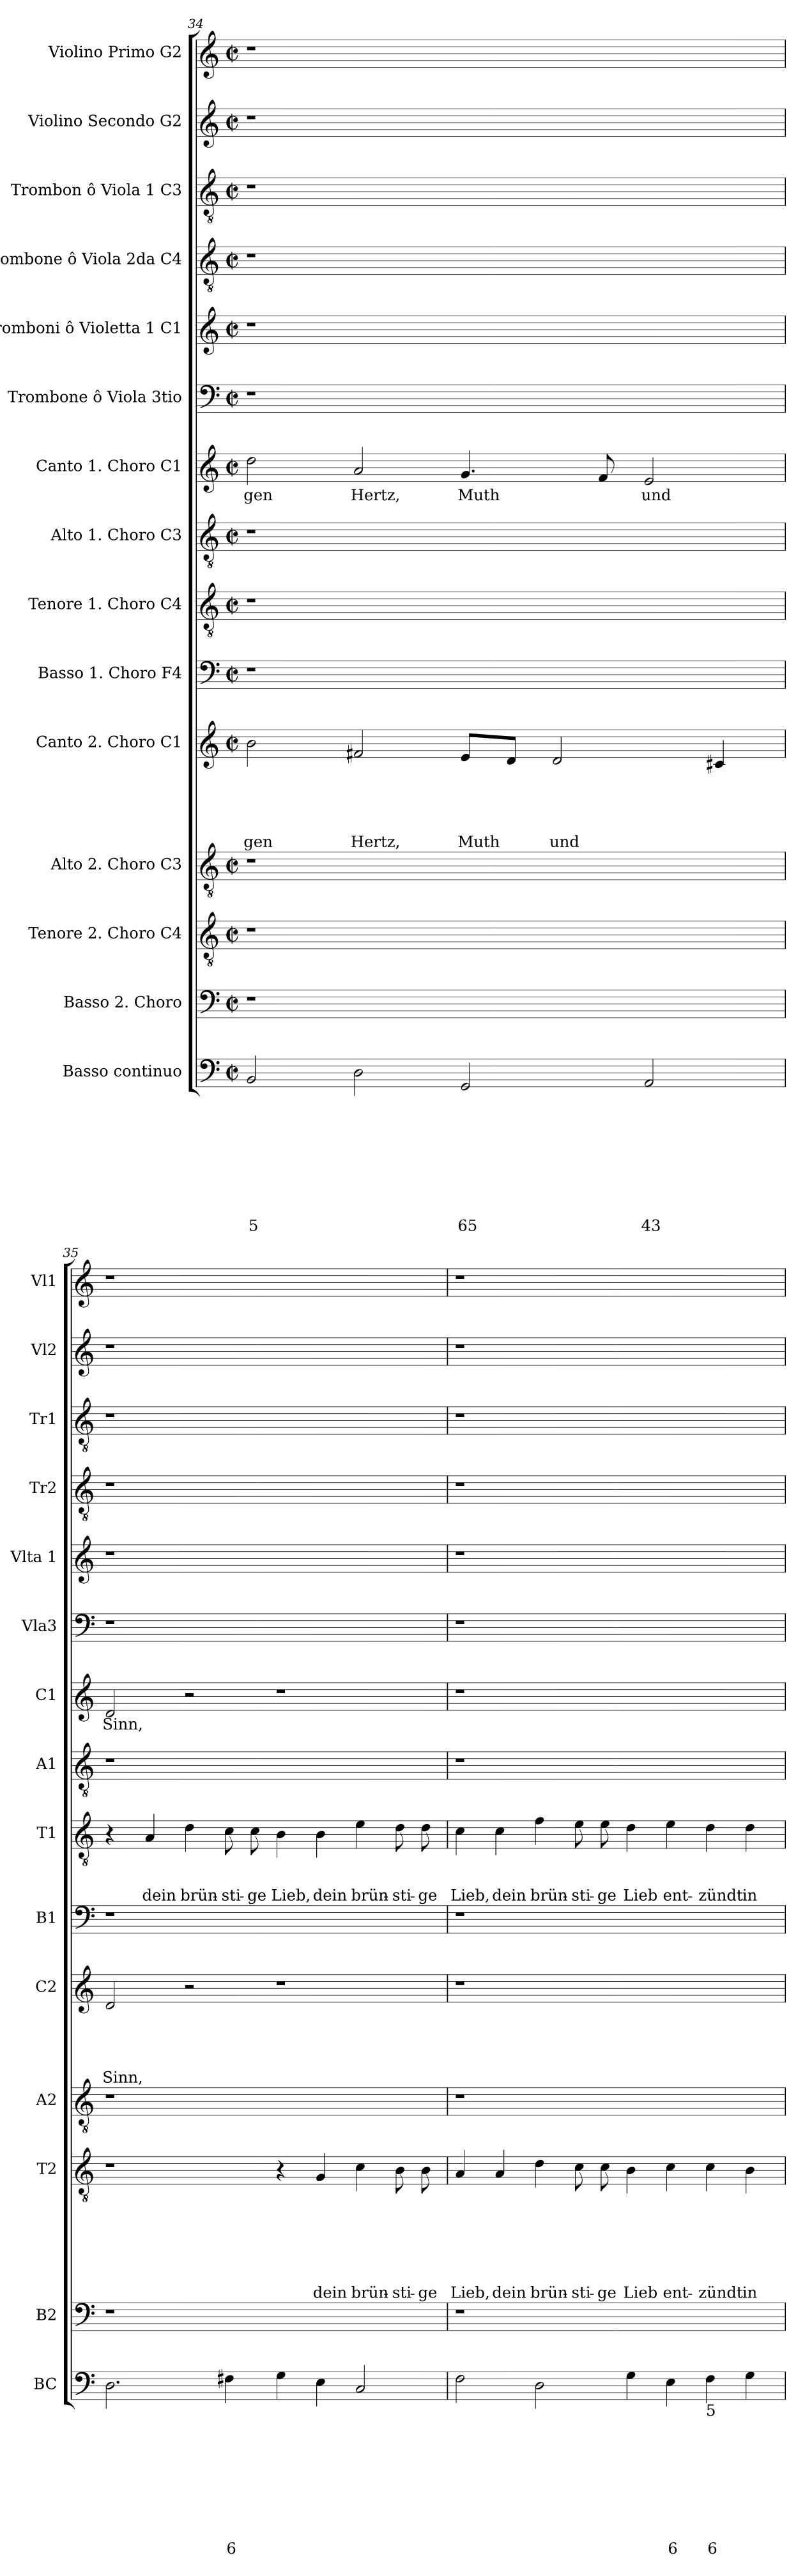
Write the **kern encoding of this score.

**kern	**text	**text	**text	**text	**text	**text	**text	**text	**text	**kern	**kern	**text	**text	**text	**text	**text	**text	**text	**kern	**kern	**text	**text	**text	**text	**text	**kern	**kern	**text	**text	**text	**kern	**kern	**text	**kern	**kern	**kern	**kern	**kern	**kern
*part15	*part15	*part15	*part15	*part15	*part15	*part15	*part15	*part15	*part15	*part14	*part13	*part13	*part13	*part13	*part13	*part13	*part13	*part13	*part12	*part11	*part11	*part11	*part11	*part11	*part11	*part10	*part9	*part9	*part9	*part9	*part8	*part7	*part7	*part6	*part5	*part4	*part3	*part2	*part1
*staff15	*staff15	*staff15	*staff15	*staff15	*staff15	*staff15	*staff15	*staff15	*staff15	*staff14	*staff13	*staff13	*staff13	*staff13	*staff13	*staff13	*staff13	*staff13	*staff12	*staff11	*staff11	*staff11	*staff11	*staff11	*staff11	*staff10	*staff9	*staff9	*staff9	*staff9	*staff8	*staff7	*staff7	*staff6	*staff5	*staff4	*staff3	*staff2	*staff1
*I"Basso continuo	*	*	*	*	*	*	*	*	*	*I"Basso 2. Choro	*I"Tenore 2. Choro C4	*	*	*	*	*	*	*	*I"Alto 2. Choro C3	*I"Canto 2. Choro  C1	*	*	*	*	*	*I"Basso 1. Choro F4	*I"Tenore 1. Choro C4	*	*	*	*I"Alto 1. Choro C3	*I"Canto 1. Choro  C1	*	*I"Trombone ô Viola 3tio	*I"Tromboni ô Violetta 1 C1	*I"Trombone ô Viola 2da C4	*I"Trombon ô Viola 1 C3	*I"Violino Secondo G2	*I"Violino Primo G2
*I'BC	*	*	*	*	*	*	*	*	*	*I'B2	*I'T2	*	*	*	*	*	*	*	*I'A2	*I'C2	*	*	*	*	*	*I'B1	*I'T1	*	*	*	*I'A1	*I'C1	*	*I'Vla3	*I'Vlta 1	*I'Tr2	*I'Tr1	*I'Vl2	*I'Vl1
!!LO:LB:g=z
*clefF4	*	*	*	*	*	*	*	*	*	*clefF4	*clefGv2	*	*	*	*	*	*	*	*clefGv2	*clefG2	*	*	*	*	*	*clefF4	*clefGv2	*	*	*	*clefGv2	*clefG2	*	*clefF4	*clefG2	*clefGv2	*clefGv2	*clefG2	*clefG2
*k[]	*	*	*	*	*	*	*	*	*	*k[]	*k[]	*	*	*	*	*	*	*	*k[]	*k[]	*	*	*	*	*	*k[]	*k[]	*	*	*	*k[]	*k[]	*	*k[]	*k[]	*k[]	*k[]	*k[]	*k[]
*C:	*	*	*	*	*	*	*	*	*	*C:	*C:	*	*	*	*	*	*	*	*C:	*C:	*	*	*	*	*	*C:	*C:	*	*	*	*C:	*C:	*	*C:	*C:	*C:	*C:	*C:	*C:
*M2/2	*	*	*	*	*	*	*	*	*	*M2/2	*M2/2	*	*	*	*	*	*	*	*M2/2	*M2/2	*	*	*	*	*	*M2/2	*M2/2	*	*	*	*M2/2	*M2/2	*	*M2/2	*M2/2	*M2/2	*M2/2	*M2/2	*M2/2
*met(c|)	*	*	*	*	*	*	*	*	*	*met(c|)	*met(c|)	*	*	*	*	*	*	*	*met(c|)	*met(c|)	*	*	*	*	*	*met(c|)	*met(c|)	*	*	*	*met(c|)	*met(c|)	*	*met(c|)	*met(c|)	*met(c|)	*met(c|)	*met(c|)	*met(c|)
=34	=34	=34	=34	=34	=34	=34	=34	=34	=34	=34	=34	=34	=34	=34	=34	=34	=34	=34	=34	=34	=34	=34	=34	=34	=34	=34	=34	=34	=34	=34	=34	=34	=34	=34	=34	=34	=34	=34	=34
!	!	!	!	!	!	!	!	!	!LO:LY:b	!	!	!	!	!	!	!	!	!	!	!	!	!	!	!	!LO:LY:b	!	!	!	!	!	!	!	!LO:LY:b	!	!	!	!	!	!
2BB/	.	.	.	.	.	.	.	.	5	1r	1r	.	.	.	.	.	.	.	1r	2b\	.	.	.	.	-gen	1r	1r	.	.	.	1r	2dd\	-gen	1r	1r	1r	1r	1r	1r
!	!	!	!	!	!	!	!	!	!	!	!	!	!	!	!	!	!	!	!	!	!	!	!	!	!LO:LY:b	!	!	!	!	!	!	!	!LO:LY:b	!	!	!	!	!	!
2D\	.	.	.	.	.	.	.	.	.	.	.	.	.	.	.	.	.	.	.	2f#X/	.	.	.	.	Hertz,	.	.	.	.	.	.	2a/	Hertz,	.	.	.	.	.	.
!	!	!	!	!	!	!	!	!	!LO:LY:b	!	!	!	!	!	!	!	!	!	!	!	!	!	!	!	!LO:LY:b	!	!	!	!	!	!	!	!LO:LY:b	!	!	!	!	!	!
2GG/	.	.	.	.	.	.	.	.	65	1ryy	1ryy	.	.	.	.	.	.	.	1ryy	8e/L	.	.	.	.	Muth	1ryy	1ryy	.	.	.	1ryy	4.g/	Muth	1ryy	1ryy	1ryy	1ryy	1ryy	1ryy
.	.	.	.	.	.	.	.	.	.	.	.	.	.	.	.	.	.	.	.	8d/J	.	.	.	.	.	.	.	.	.	.	.	.	.	.	.	.	.	.	.
!	!	!	!	!	!	!	!	!	!	!	!	!	!	!	!	!	!	!	!	!	!	!	!	!	!LO:LY:b	!	!	!	!	!	!	!	!	!	!	!	!	!	!
.	.	.	.	.	.	.	.	.	.	.	.	.	.	.	.	.	.	.	.	2d/	.	.	.	.	und	.	.	.	.	.	.	.	.	.	.	.	.	.	.
.	.	.	.	.	.	.	.	.	.	.	.	.	.	.	.	.	.	.	.	.	.	.	.	.	.	.	.	.	.	.	.	8f/	.	.	.	.	.	.	.
!	!	!	!	!	!	!	!	!	!LO:LY:b	!	!	!	!	!	!	!	!	!	!	!	!	!	!	!	!	!	!	!	!	!	!	!	!LO:LY:b	!	!	!	!	!	!
2AA/	.	.	.	.	.	.	.	.	43	.	.	.	.	.	.	.	.	.	.	.	.	.	.	.	.	.	.	.	.	.	.	2e/	und	.	.	.	.	.	.
.	.	.	.	.	.	.	.	.	.	.	.	.	.	.	.	.	.	.	.	4c#X/	.	.	.	.	.	.	.	.	.	.	.	.	.	.	.	.	.	.	.
=35	=35	=35	=35	=35	=35	=35	=35	=35	=35	=35	=35	=35	=35	=35	=35	=35	=35	=35	=35	=35	=35	=35	=35	=35	=35	=35	=35	=35	=35	=35	=35	=35	=35	=35	=35	=35	=35	=35	=35
!	!	!	!	!	!	!	!	!	!	!	!	!	!	!	!	!	!	!	!	!	!	!	!	!	!LO:LY:b	!	!	!	!	!	!	!	!LO:LY:b	!	!	!	!	!	!
2.D\	.	.	.	.	.	.	.	.	.	1r	1r	.	.	.	.	.	.	.	1r	2d/	.	.	.	.	Sinn,	1r	4r	.	.	.	1r	2d/	Sinn,	1r	1r	1r	1r	1r	1r
!	!	!	!	!	!	!	!	!	!	!	!	!	!	!	!	!	!	!	!	!	!	!	!	!	!	!	!	!	!	!LO:LY:b	!	!	!	!	!	!	!	!	!
.	.	.	.	.	.	.	.	.	.	.	.	.	.	.	.	.	.	.	.	.	.	.	.	.	.	.	4A/	.	.	dein	.	.	.	.	.	.	.	.	.
!	!	!	!	!	!	!	!	!	!	!	!	!	!	!	!	!	!	!	!	!	!	!	!	!	!	!	!	!	!	!LO:LY:b	!	!	!	!	!	!	!	!	!
.	.	.	.	.	.	.	.	.	.	.	.	.	.	.	.	.	.	.	.	2r	.	.	.	.	.	.	4d\	.	.	brün-	.	2r	.	.	.	.	.	.	.
!	!	!	!	!	!	!	!	!	!LO:LY:b	!	!	!	!	!	!	!	!	!	!	!	!	!	!	!	!	!	!	!	!	!LO:LY:b	!	!	!	!	!	!	!	!	!
4F#X\	.	.	.	.	.	.	.	.	6	.	.	.	.	.	.	.	.	.	.	.	.	.	.	.	.	.	8c\	.	.	-sti-	.	.	.	.	.	.	.	.	.
!	!	!	!	!	!	!	!	!	!	!	!	!	!	!	!	!	!	!	!	!	!	!	!	!	!	!	!	!	!	!LO:LY:b	!	!	!	!	!	!	!	!	!
.	.	.	.	.	.	.	.	.	.	.	.	.	.	.	.	.	.	.	.	.	.	.	.	.	.	.	8c\	.	.	-ge	.	.	.	.	.	.	.	.	.
!	!	!	!	!	!	!	!	!	!	!	!	!	!	!	!	!	!	!	!	!	!	!	!	!	!	!	!	!	!	!LO:LY:b	!	!	!	!	!	!	!	!	!
4G\	.	.	.	.	.	.	.	.	.	1ryy	4r	.	.	.	.	.	.	.	1ryy	1r	.	.	.	.	.	1ryy	4B\	.	.	Lieb,	1ryy	1r	.	1ryy	1ryy	1ryy	1ryy	1ryy	1ryy
!	!	!	!	!	!	!	!	!	!	!	!	!	!	!	!	!	!	!LO:LY:b	!	!	!	!	!	!	!	!	!	!	!	!LO:LY:b	!	!	!	!	!	!	!	!	!
4E\	.	.	.	.	.	.	.	.	.	.	4G/	.	.	.	.	.	.	dein	.	.	.	.	.	.	.	.	4B\	.	.	dein	.	.	.	.	.	.	.	.	.
!	!	!	!	!	!	!	!	!	!	!	!	!	!	!	!	!	!	!LO:LY:b	!	!	!	!	!	!	!	!	!	!	!	!LO:LY:b	!	!	!	!	!	!	!	!	!
2C/	.	.	.	.	.	.	.	.	.	.	4c\	.	.	.	.	.	.	brün-	.	.	.	.	.	.	.	.	4e\	.	.	brün-	.	.	.	.	.	.	.	.	.
!	!	!	!	!	!	!	!	!	!	!	!	!	!	!	!	!	!	!LO:LY:b	!	!	!	!	!	!	!	!	!	!	!	!LO:LY:b	!	!	!	!	!	!	!	!	!
.	.	.	.	.	.	.	.	.	.	.	8B\	.	.	.	.	.	.	-sti-	.	.	.	.	.	.	.	.	8d\	.	.	-sti-	.	.	.	.	.	.	.	.	.
!	!	!	!	!	!	!	!	!	!	!	!	!	!	!	!	!	!	!LO:LY:b	!	!	!	!	!	!	!	!	!	!	!	!LO:LY:b	!	!	!	!	!	!	!	!	!
.	.	.	.	.	.	.	.	.	.	.	8B\	.	.	.	.	.	.	-ge	.	.	.	.	.	.	.	.	8d\	.	.	-ge	.	.	.	.	.	.	.	.	.
=36	=36	=36	=36	=36	=36	=36	=36	=36	=36	=36	=36	=36	=36	=36	=36	=36	=36	=36	=36	=36	=36	=36	=36	=36	=36	=36	=36	=36	=36	=36	=36	=36	=36	=36	=36	=36	=36	=36	=36
!	!	!	!	!	!	!	!	!	!	!	!	!	!	!	!	!	!	!LO:LY:b	!	!	!	!	!	!	!	!	!	!	!	!LO:LY:b	!	!	!	!	!	!	!	!	!
2F\	.	.	.	.	.	.	.	.	.	1r	4A/	.	.	.	.	.	.	Lieb,	1r	1r	.	.	.	.	.	1r	4c\	.	.	Lieb,	1r	1r	.	1r	1r	1r	1r	1r	1r
!	!	!	!	!	!	!	!	!	!	!	!	!	!	!	!	!	!	!LO:LY:b	!	!	!	!	!	!	!	!	!	!	!	!LO:LY:b	!	!	!	!	!	!	!	!	!
.	.	.	.	.	.	.	.	.	.	.	4A/	.	.	.	.	.	.	dein	.	.	.	.	.	.	.	.	4c\	.	.	dein	.	.	.	.	.	.	.	.	.
!	!	!	!	!	!	!	!	!	!	!	!	!	!	!	!	!	!	!LO:LY:b	!	!	!	!	!	!	!	!	!	!	!	!LO:LY:b	!	!	!	!	!	!	!	!	!
2D\	.	.	.	.	.	.	.	.	.	.	4d\	.	.	.	.	.	.	brün-	.	.	.	.	.	.	.	.	4f\	.	.	brün-	.	.	.	.	.	.	.	.	.
!	!	!	!	!	!	!	!	!	!	!	!	!	!	!	!	!	!	!LO:LY:b	!	!	!	!	!	!	!	!	!	!	!	!LO:LY:b	!	!	!	!	!	!	!	!	!
.	.	.	.	.	.	.	.	.	.	.	8c\	.	.	.	.	.	.	-sti-	.	.	.	.	.	.	.	.	8e\	.	.	-sti-	.	.	.	.	.	.	.	.	.
!	!	!	!	!	!	!	!	!	!	!	!	!	!	!	!	!	!	!LO:LY:b	!	!	!	!	!	!	!	!	!	!	!	!LO:LY:b	!	!	!	!	!	!	!	!	!
.	.	.	.	.	.	.	.	.	.	.	8c\	.	.	.	.	.	.	-ge	.	.	.	.	.	.	.	.	8e\	.	.	-ge	.	.	.	.	.	.	.	.	.
!	!	!	!	!	!	!	!	!	!	!	!	!	!	!	!	!	!	!LO:LY:b	!	!	!	!	!	!	!	!	!	!	!	!LO:LY:b	!	!	!	!	!	!	!	!	!
4G\	.	.	.	.	.	.	.	.	.	1ryy	4B\	.	.	.	.	.	.	Lieb	1ryy	1ryy	.	.	.	.	.	1ryy	4d\	.	.	Lieb	1ryy	1ryy	.	1ryy	1ryy	1ryy	1ryy	1ryy	1ryy
!	!	!	!	!	!	!	!	!	!LO:LY:b	!	!	!	!	!	!	!	!	!LO:LY:b	!	!	!	!	!	!	!	!	!	!	!	!LO:LY:b	!	!	!	!	!	!	!	!	!
4E\	.	.	.	.	.	.	.	.	6	.	4c\	.	.	.	.	.	.	ent-	.	.	.	.	.	.	.	.	4e\	.	.	ent-	.	.	.	.	.	.	.	.	.
!LO:TX:b:t=5	!	!	!	!	!	!	!	!	!	!	!	!	!	!	!	!	!	!	!	!	!	!	!	!	!	!	!	!	!	!	!	!	!	!	!	!	!	!	!
!	!	!	!	!	!	!	!	!	!LO:LY:b	!	!	!	!	!	!	!	!	!LO:LY:b	!	!	!	!	!	!	!	!	!	!	!	!LO:LY:b	!	!	!	!	!	!	!	!	!
4F\	.	.	.	.	.	.	.	.	6	.	4c\	.	.	.	.	.	.	-zündt	.	.	.	.	.	.	.	.	4d\	.	.	-zündt	.	.	.	.	.	.	.	.	.
!	!	!	!	!	!	!	!	!	!	!	!	!	!	!	!	!	!	!LO:LY:b	!	!	!	!	!	!	!	!	!	!	!	!LO:LY:b	!	!	!	!	!	!	!	!	!
4G\	.	.	.	.	.	.	.	.	.	.	4B\	.	.	.	.	.	.	in	.	.	.	.	.	.	.	.	4d\	.	.	in	.	.	.	.	.	.	.	.	.
=	=	=	=	=	=	=	=	=	=	=	=	=	=	=	=	=	=	=	=	=	=	=	=	=	=	=	=	=	=	=	=	=	=	=	=	=	=	=	=
*-	*-	*-	*-	*-	*-	*-	*-	*-	*-	*-	*-	*-	*-	*-	*-	*-	*-	*-	*-	*-	*-	*-	*-	*-	*-	*-	*-	*-	*-	*-	*-	*-	*-	*-	*-	*-	*-	*-	*-
